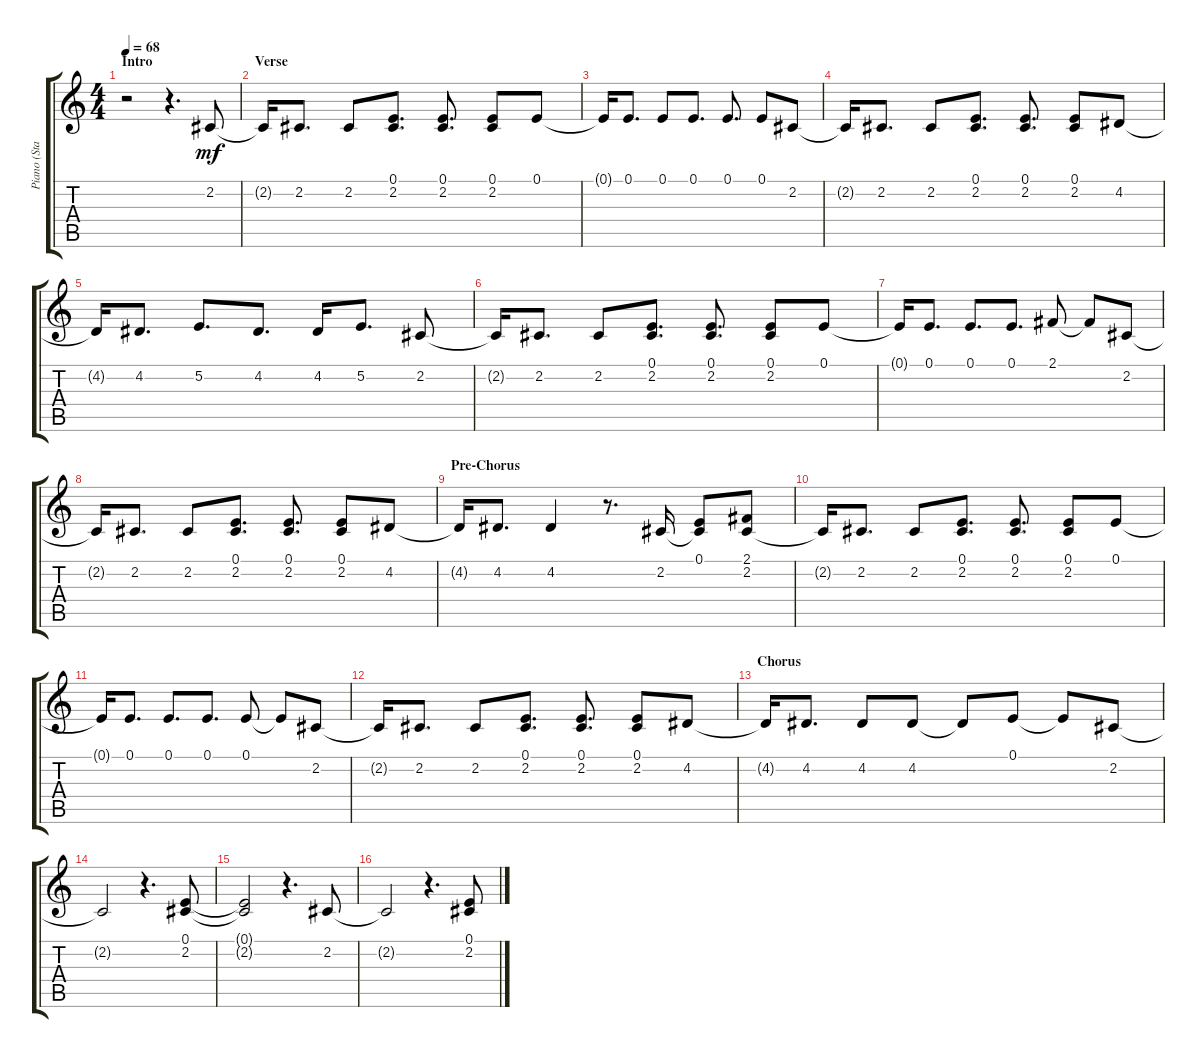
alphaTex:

\track ("Piano (Staff 1)" "Piano (Sta") {instrument acousticgrandpiano}
\staff {score tabs}
\tuning (E4 B3 G3 D3 A2 E2) {hide}
\ts (4 4)
\section ("" "Intro")
\tempo 68
\clef g2
\ks aminor
r.2{dy mf instrument acousticgrandpiano} r.4{d} 2.2.8 |
\section ("" "Verse")
2.2{t}.16 2.2.8{d} 2.2.8 (0.1 2.2).8{d} (0.1 2.2).8{d} (0.1 2.2).8 0.1.8 |
0.1{t}.16 0.1.8{d} 0.1.8 0.1.8{d} 0.1.8{d} 0.1.8 2.2.8 |
2.2{t}.16 2.2.8{d} 2.2.8 (0.1 2.2).8{d} (0.1 2.2).8{d} (0.1 2.2).8 4.2.8 |
4.2{t}.16 4.2.8{d} 5.2.8{d} 4.2.8{d} 4.2.16 5.2.8{d} 2.2.8 |
2.2{t}.16 2.2.8{d} 2.2.8 (0.1 2.2).8{d} (0.1 2.2).8{d} (0.1 2.2).8 0.1.8 |
0.1{t}.16 0.1.8{d} 0.1.8{d} 0.1.8{d} 2.1.8 2.1{t}.8 2.2.8 |
2.2{t}.16 2.2.8{d} 2.2.8 (0.1 2.2).8{d} (0.1 2.2).8{d} (0.1 2.2).8 4.2.8 |
\section ("" "Pre-Chorus")
4.2{t}.16 4.2.8{d} 4.2.4 r.8{d} 2.2.16 (0.1 2.2{t}).8 (2.1 2.2).8 |
2.2{t}.16 2.2.8{d} 2.2.8 (0.1 2.2).8{d} (0.1 2.2).8{d} (0.1 2.2).8 0.1.8 |
0.1{t}.16 0.1.8{d} 0.1.8{d} 0.1.8{d} 0.1.8 0.1{t}.8 2.2.8 |
2.2{t}.16 2.2.8{d} 2.2.8 (0.1 2.2).8{d} (0.1 2.2).8{d} (0.1 2.2).8 4.2.8 |
\section ("" "Chorus")
4.2{t}.16 4.2.8{d} 4.2.8 4.2.8 4.2{t}.8 0.1.8 0.1{t}.8 2.2.8 |
2.2{t}.2 r.4{d} (0.1 2.2).8 |
(0.1{t} 2.2{t}).2 r.4{d} 2.2.8 |
2.2{t}.2 r.4{d} (0.1 2.2).8
